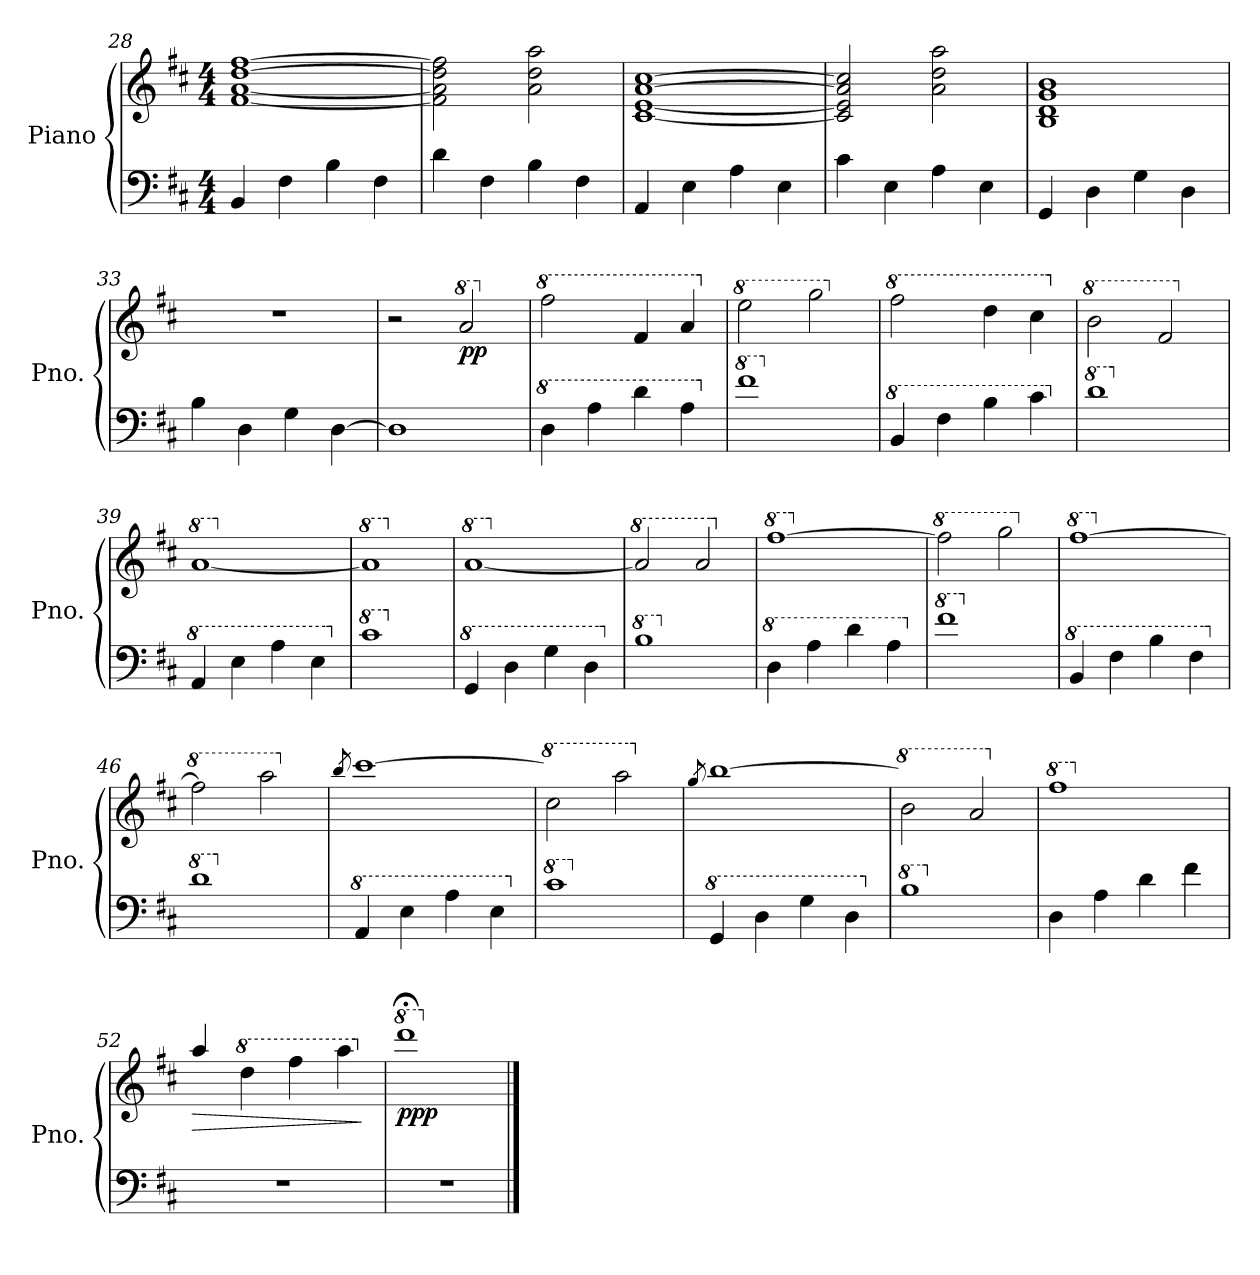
**kern	**kern	**dynam
*part1	*part1	*part1
*staff2	*staff1	*staff1/2
*I"Piano	*	*
*I'Pno.	*	*
*clefF4	*clefG2	*
*k[f#c#]	*k[f#c#]	*
*M4/4	*M4/4	*
=28	=28	=28
4BB/	[1f# [1a [1dd [1ff#	.
4F#\	.	.
4B\	.	.
4F#\	.	.
=29	=29	=29
4d\	2f#\] 2a\] 2dd\] 2ff#\]	.
4F#\	.	.
4B\	2a\ 2dd\ 2aa\	.
4F#\	.	.
!!LO:LB:g=z
=30	=30	=30
4AA/	[1c# [1e [1a [1cc#	.
4E\	.	.
4A\	.	.
4E\	.	.
=31	=31	=31
4c#\	2c#/] 2e/] 2a/] 2cc#/]	.
4E\	.	.
4A\	2a\ 2dd\ 2aa\	.
4E\	.	.
=32	=32	=32
4GG/	1B 1d 1g 1b	.
4D\	.	.
4G\	.	.
4D\	.	.
=33	=33	=33
4B\	1r	.
4D\	.	.
4G\	.	.
[4D\	.	.
=34	=34	=34
1D]	2r	.
*	*8va	*
!	!	!LO:DY:b
.	2aa/	pp
=35	=35	=35
*8va	*	*
*	*X8va	*
*	*8va	*
4d\	2fff#\	.
4a\	.	.
4dd\	4ff#/	.
4a\	4aa/	.
=36	=36	=36
*X8va	*	*
*8va	*	*
*	*X8va	*
*	*8va	*
1ff#	2eee\	.
.	2ggg\	.
=37	=37	=37
*X8va	*	*
*8va	*	*
*	*X8va	*
*	*8va	*
4B/	2fff#\	.
4f#\	.	.
4b\	4ddd\	.
4cc#\	4ccc#\	.
=38	=38	=38
*X8va	*	*
*8va	*	*
*	*X8va	*
*	*8va	*
1dd	2bb\	.
.	2ff#/	.
=39	=39	=39
*X8va	*	*
*8va	*	*
*	*X8va	*
*	*8va	*
4A/	[1aa	.
4e\	.	.
4a\	.	.
4e\	.	.
!!LO:LB:g=z
=40	=40	=40
*X8va	*	*
*8va	*	*
*	*X8va	*
*	*8va	*
1cc#	1aa]	.
=41	=41	=41
*X8va	*	*
*8va	*	*
*	*X8va	*
*	*8va	*
4G/	[1aa	.
4d\	.	.
4g\	.	.
4d\	.	.
=42	=42	=42
*X8va	*	*
*8va	*	*
*	*X8va	*
*	*8va	*
1b	2aa/]	.
.	2aa/	.
=43	=43	=43
*X8va	*	*
*8va	*	*
*	*X8va	*
*	*8va	*
4d\	[1fff#	.
4a\	.	.
4dd\	.	.
4a\	.	.
=44	=44	=44
*X8va	*	*
*8va	*	*
*	*X8va	*
*	*8va	*
1ff#	2fff#\]	.
.	2ggg\	.
=45	=45	=45
*X8va	*	*
*8va	*	*
*	*X8va	*
*	*8va	*
4B/	[1fff#	.
4f#\	.	.
4b\	.	.
4f#\	.	.
=46	=46	=46
*X8va	*	*
*8va	*	*
*	*X8va	*
*	*8va	*
1dd	2fff#\]	.
.	2aaa\	.
=47	=47	=47
*	*X8va	*
.	8qbb/	.
*X8va	*	*
*8va	*	*
4A/	[1ccc#	.
4e\	.	.
4a\	.	.
4e\	.	.
=48	=48	=48
*X8va	*	*
*8va	*	*
*	*8va	*
1cc#	2ccc#\]	.
.	2aaa\	.
=49	=49	=49
*	*X8va	*
.	8qgg/	.
*X8va	*	*
*8va	*	*
4G/	[1bb	.
4d\	.	.
4g\	.	.
4d\	.	.
=50	=50	=50
*X8va	*	*
*8va	*	*
*	*8va	*
1b	2bb\]	.
.	2aa/	.
!!LO:PB:g=z
=51	=51	=51
*X8va	*	*
*8va	*	*
*	*X8va	*
*	*8va	*
4d\	1fff#	.
4a\	.	.
4dd\	.	.
4ff#\	.	.
=52	=52	=52
*X8va	*	*
*	*X8va	*
!	!	!LO:HP:b
1r	4aa/	>
*	*8va	*
.	4ddd\	.
.	4fff#\	.
.	4aaa\	.
.	.	]
=53	=53	=53
*	*X8va	*
*	*8va	*
!	!	!LO:DY:b
1r	1dddd;<	ppp
*	*X8va	*
==	==	==
*-	*-	*-
